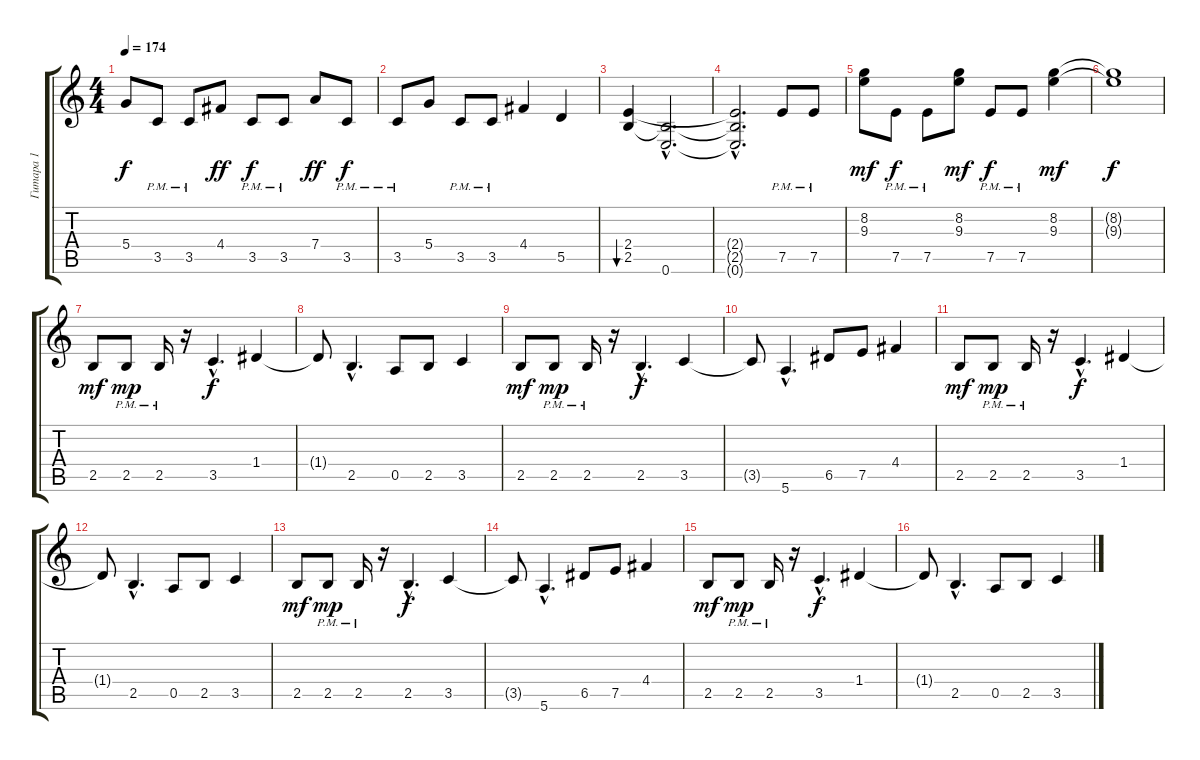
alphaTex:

\track ("Гитара 1" "Гитара 1") {instrument distortionguitar}
\staff {score tabs}
\tuning (E4 B3 G3 D3 A2 E2) {hide}
\ts (4 4)
\tempo 174
\clef g2
\ks c
5.4.8{dy f} 3.5{pm}.8 3.5{pm}.8 4.4.8{dy ff} 3.5{pm}.8{dy f} 3.5{pm}.8 7.4.8{dy ff} 3.5{pm}.8{dy f} |
3.5{pm}.8 5.4.8 3.5{pm}.8 3.5{pm}.8 4.4.4 5.5.4 |
(2.4 2.5).4{bu 480 volume 7} (2.5{hac t} 0.6{hac}).2{d} |
(2.4{hac t} 2.5{hac t} 0.6{hac t}).2{d} 7.5{pm}.8{volume 11} 7.5{pm}.8 |
(8.2 9.3).8{dy mf} 7.5{pm}.8{dy f} 7.5{pm}.8 (8.2 9.3).8{dy mf} 7.5{pm}.8{dy f} 7.5{pm}.8 (8.2 9.3).4{dy mf} |
(8.2{t} 9.3{t}).1{dy f} |
2.5.8{dy mf volume 13 balance 4} 2.5{pm}.8{dy mp} 2.5{pm}.16 r.16 3.5{hac}.4{d dy f} 1.4.4 |
1.4{t}.8 2.5{hac}.4{d} 0.5.8 2.5.8 3.5.4 |
2.5.8{dy mf} 2.5{pm}.8{dy mp} 2.5{pm}.16 r.16 2.5{hac}.4{d dy f} 3.5.4 |
3.5{t}.8 5.6{hac}.4{d} 6.5.8 7.5.8 4.4.4 |
2.5.8{dy mf} 2.5{pm}.8{dy mp} 2.5{pm}.16 r.16 3.5{hac}.4{d dy f} 1.4.4 |
1.4{t}.8 2.5{hac}.4{d} 0.5.8 2.5.8 3.5.4 |
2.5.8{dy mf} 2.5{pm}.8{dy mp} 2.5{pm}.16 r.16 2.5{hac}.4{d dy f} 3.5.4 |
3.5{t}.8 5.6{hac}.4{d} 6.5.8 7.5.8 4.4.4 |
2.5.8{dy mf} 2.5{pm}.8{dy mp} 2.5{pm}.16 r.16 3.5{hac}.4{d dy f} 1.4.4 |
1.4{t}.8 2.5{hac}.4{d} 0.5.8 2.5.8 3.5.4
